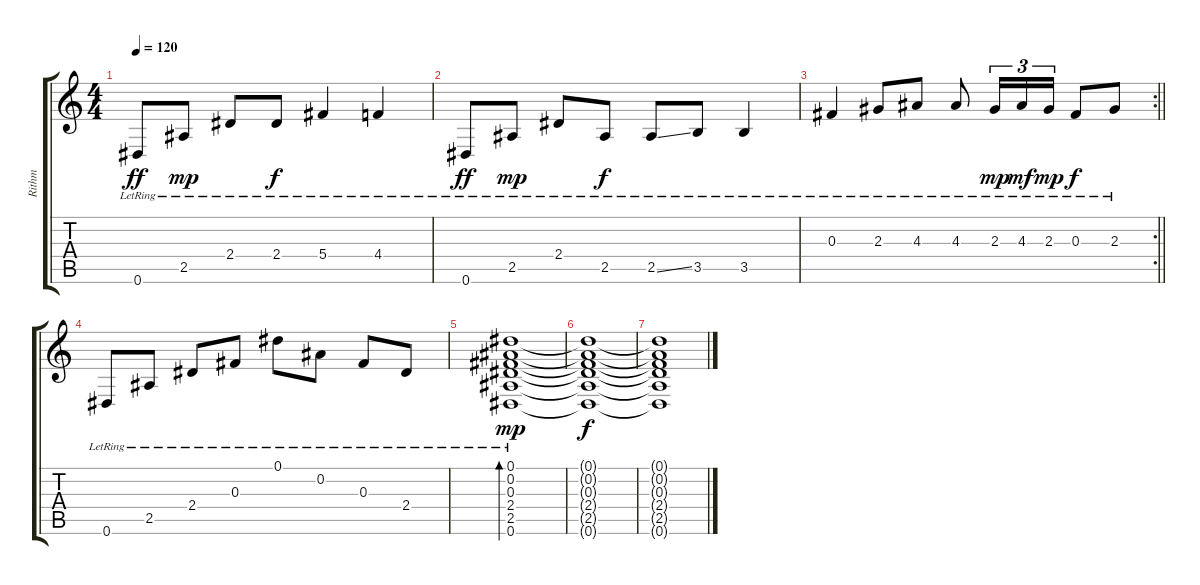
\track ("Rithm" "Rithm") {instrument acousticguitarsteel}
\staff {score tabs}
\tuning (Eb4 Bb3 Gb3 Db3 Ab2 Eb2) {hide}
\ts (4 4)
\tempo 120
\clef g2
\ks c
0.6{lr}.8{dy ff} 2.5{lr}.8{dy mp} 2.4{lr}.8 2.4{lr}.8{dy f} 5.4{lr}.4 4.4{lr}.4 |
0.6{lr}.8{dy ff} 2.5{lr}.8{dy mp} 2.4{lr}.8 2.5{lr}.8{dy f} 2.5{ss lr}.8 3.5{lr}.8 3.5{lr}.4 |
\rc 2
\barLineRight lightlight
0.3{lr}.4 2.3{lr}.8 4.3{lr}.8 4.3{lr}.8 2.3{lr}.16{tu (3 2) dy mp} 4.3{lr}.16{tu (3 2) dy mf} 2.3{lr}.16{tu (3 2) dy mp} 0.3{lr}.8{dy f} 2.3{lr}.8 |
0.6{lr}.8 2.5{lr}.8 2.4{lr}.8 0.3{lr}.8 0.1{lr}.8 0.2{lr}.8 0.3{lr}.8 2.4{lr}.8 |
(0.1{lr} 0.2{lr} 0.3{lr} 2.4{lr} 2.5{lr} 0.6{lr}).1{bd 240 dy mp} |
(0.1{t} 0.2{t} 0.3{t} 2.4{t} 2.5{t} 0.6{t}).1{dy f} |
(0.1{t} 0.2{t} 0.3{t} 2.4{t} 2.5{t} 0.6{t}).1
